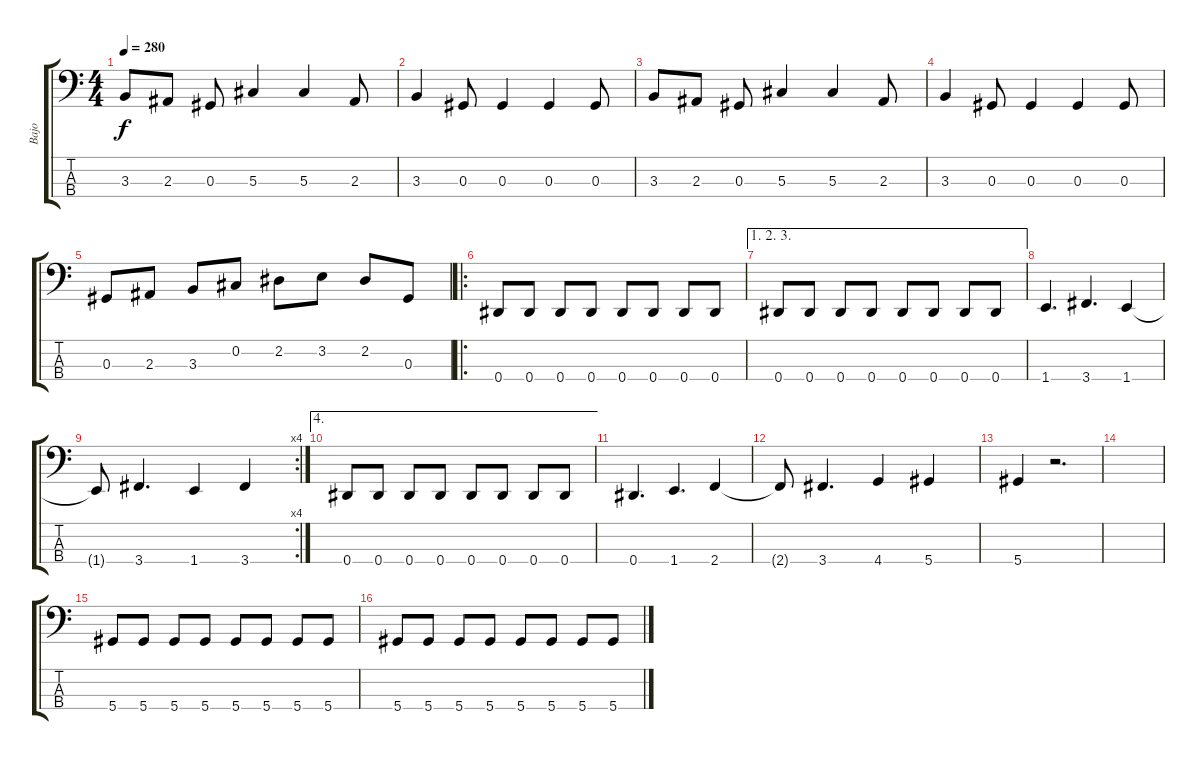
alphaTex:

\track ("Bajo" "Bajo") {instrument electricbassfinger}
\staff {score tabs}
\tuning (Gb2 Db2 Ab1 Eb1) {hide}
\ts (4 4)
\tempo 280
\clef f4
\ks c
3.3.8{dy f} 2.3.8 0.3.8 5.3.4 5.3.4 2.3.8 |
3.3.4 0.3.8 0.3.4 0.3.4 0.3.8 |
3.3.8 2.3.8 0.3.8 5.3.4 5.3.4 2.3.8 |
3.3.4 0.3.8 0.3.4 0.3.4 0.3.8 |
0.3.8 2.3.8 3.3.8 0.2.8 2.2.8 3.2.8 2.2.8 0.3.8 |
\ro
0.4.8 0.4.8 0.4.8 0.4.8 0.4.8 0.4.8 0.4.8 0.4.8 |
\ae (1 2 3)
0.4.8 0.4.8 0.4.8 0.4.8 0.4.8 0.4.8 0.4.8 0.4.8 |
1.4.4{d} 3.4.4{d} 1.4.4 |
\rc 4
1.4{t}.8 3.4.4{d} 1.4.4 3.4.4 |
\ae 4
0.4.8 0.4.8 0.4.8 0.4.8 0.4.8 0.4.8 0.4.8 0.4.8 |
0.4.4{d} 1.4.4{d} 2.4.4 |
2.4{t}.8 3.4.4{d} 4.4.4 5.4.4 |
5.4.4 r.2{d} |
|
5.4.8 5.4.8 5.4.8 5.4.8 5.4.8 5.4.8 5.4.8 5.4.8 |
5.4.8 5.4.8 5.4.8 5.4.8 5.4.8 5.4.8 5.4.8 5.4.8
